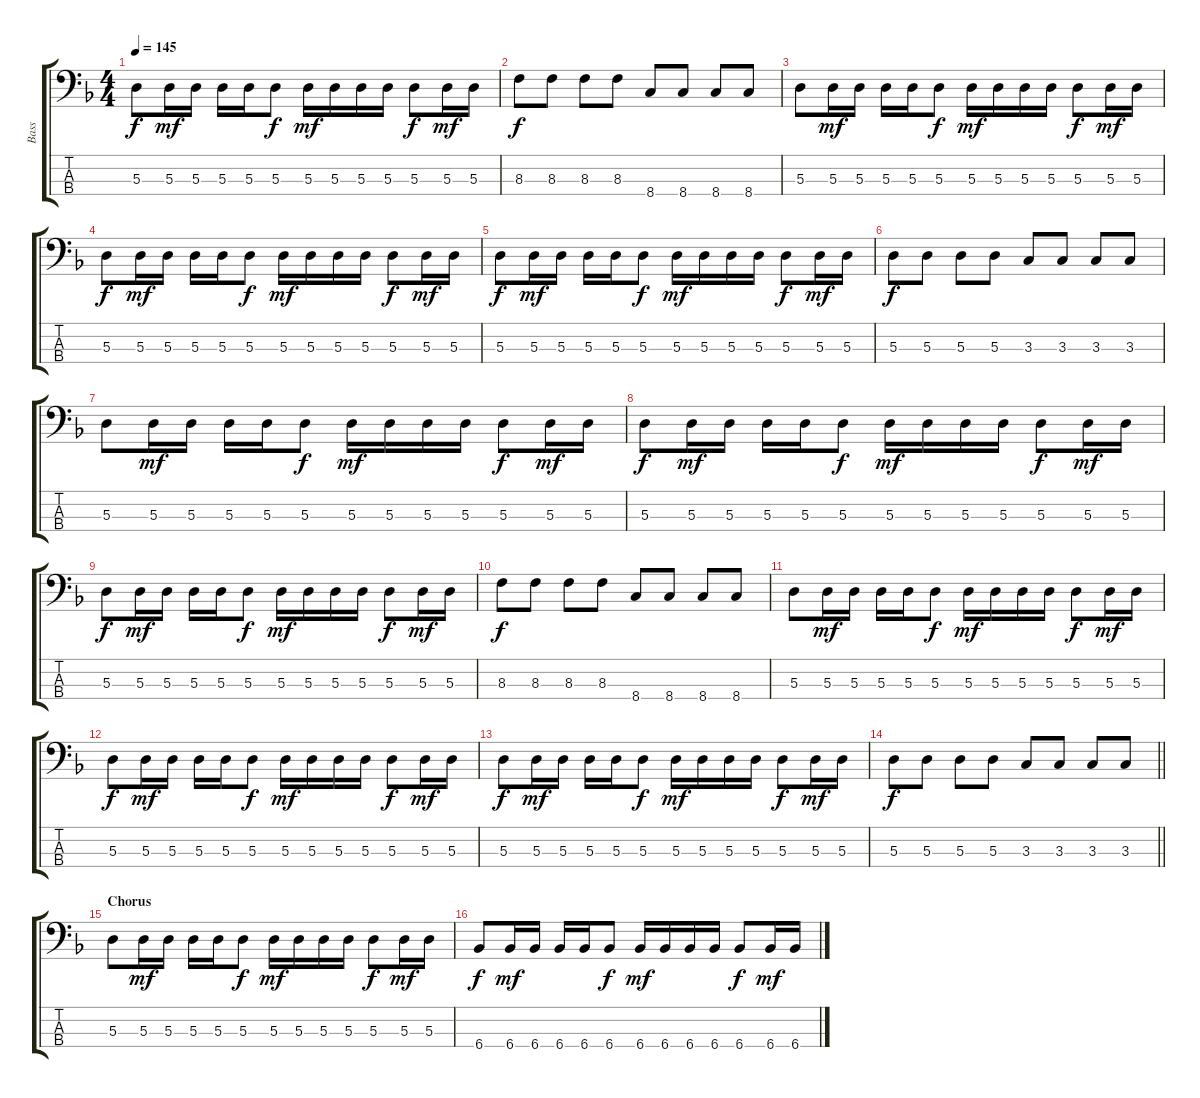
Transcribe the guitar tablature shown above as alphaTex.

\track ("Bass" "Bass") {instrument electricbassfinger}
\staff {score tabs}
\tuning (G2 D2 A1 E1) {hide}
\ts (4 4)
\tempo 145
\clef f4
\ks f
5.3.8{dy f} 5.3.16{dy mf} 5.3.16 5.3.16 5.3.16 5.3.8{dy f} 5.3.16{dy mf} 5.3.16 5.3.16 5.3.16 5.3.8{dy f} 5.3.16{dy mf} 5.3.16 |
8.3.8{dy f} 8.3.8 8.3.8 8.3.8 8.4.8 8.4.8 8.4.8 8.4.8 |
5.3.8 5.3.16{dy mf} 5.3.16 5.3.16 5.3.16 5.3.8{dy f} 5.3.16{dy mf} 5.3.16 5.3.16 5.3.16 5.3.8{dy f} 5.3.16{dy mf} 5.3.16 |
5.3.8{dy f} 5.3.16{dy mf} 5.3.16 5.3.16 5.3.16 5.3.8{dy f} 5.3.16{dy mf} 5.3.16 5.3.16 5.3.16 5.3.8{dy f} 5.3.16{dy mf} 5.3.16 |
5.3.8{dy f} 5.3.16{dy mf} 5.3.16 5.3.16 5.3.16 5.3.8{dy f} 5.3.16{dy mf} 5.3.16 5.3.16 5.3.16 5.3.8{dy f} 5.3.16{dy mf} 5.3.16 |
5.3.8{dy f} 5.3.8 5.3.8 5.3.8 3.3.8 3.3.8 3.3.8 3.3.8 |
5.3.8 5.3.16{dy mf} 5.3.16 5.3.16 5.3.16 5.3.8{dy f} 5.3.16{dy mf} 5.3.16 5.3.16 5.3.16 5.3.8{dy f} 5.3.16{dy mf} 5.3.16 |
5.3.8{dy f} 5.3.16{dy mf} 5.3.16 5.3.16 5.3.16 5.3.8{dy f} 5.3.16{dy mf} 5.3.16 5.3.16 5.3.16 5.3.8{dy f} 5.3.16{dy mf} 5.3.16 |
5.3.8{dy f} 5.3.16{dy mf} 5.3.16 5.3.16 5.3.16 5.3.8{dy f} 5.3.16{dy mf} 5.3.16 5.3.16 5.3.16 5.3.8{dy f} 5.3.16{dy mf} 5.3.16 |
8.3.8{dy f} 8.3.8 8.3.8 8.3.8 8.4.8 8.4.8 8.4.8 8.4.8 |
5.3.8 5.3.16{dy mf} 5.3.16 5.3.16 5.3.16 5.3.8{dy f} 5.3.16{dy mf} 5.3.16 5.3.16 5.3.16 5.3.8{dy f} 5.3.16{dy mf} 5.3.16 |
5.3.8{dy f} 5.3.16{dy mf} 5.3.16 5.3.16 5.3.16 5.3.8{dy f} 5.3.16{dy mf} 5.3.16 5.3.16 5.3.16 5.3.8{dy f} 5.3.16{dy mf} 5.3.16 |
5.3.8{dy f} 5.3.16{dy mf} 5.3.16 5.3.16 5.3.16 5.3.8{dy f} 5.3.16{dy mf} 5.3.16 5.3.16 5.3.16 5.3.8{dy f} 5.3.16{dy mf} 5.3.16 |
\barLineRight lightlight
5.3.8{dy f} 5.3.8 5.3.8 5.3.8 3.3.8 3.3.8 3.3.8 3.3.8 |
\section ("" "Chorus")
5.3.8 5.3.16{dy mf} 5.3.16 5.3.16 5.3.16 5.3.8{dy f} 5.3.16{dy mf} 5.3.16 5.3.16 5.3.16 5.3.8{dy f} 5.3.16{dy mf} 5.3.16 |
6.4.8{dy f} 6.4.16{dy mf} 6.4.16 6.4.16 6.4.16 6.4.8{dy f} 6.4.16{dy mf} 6.4.16 6.4.16 6.4.16 6.4.8{dy f} 6.4.16{dy mf} 6.4.16
